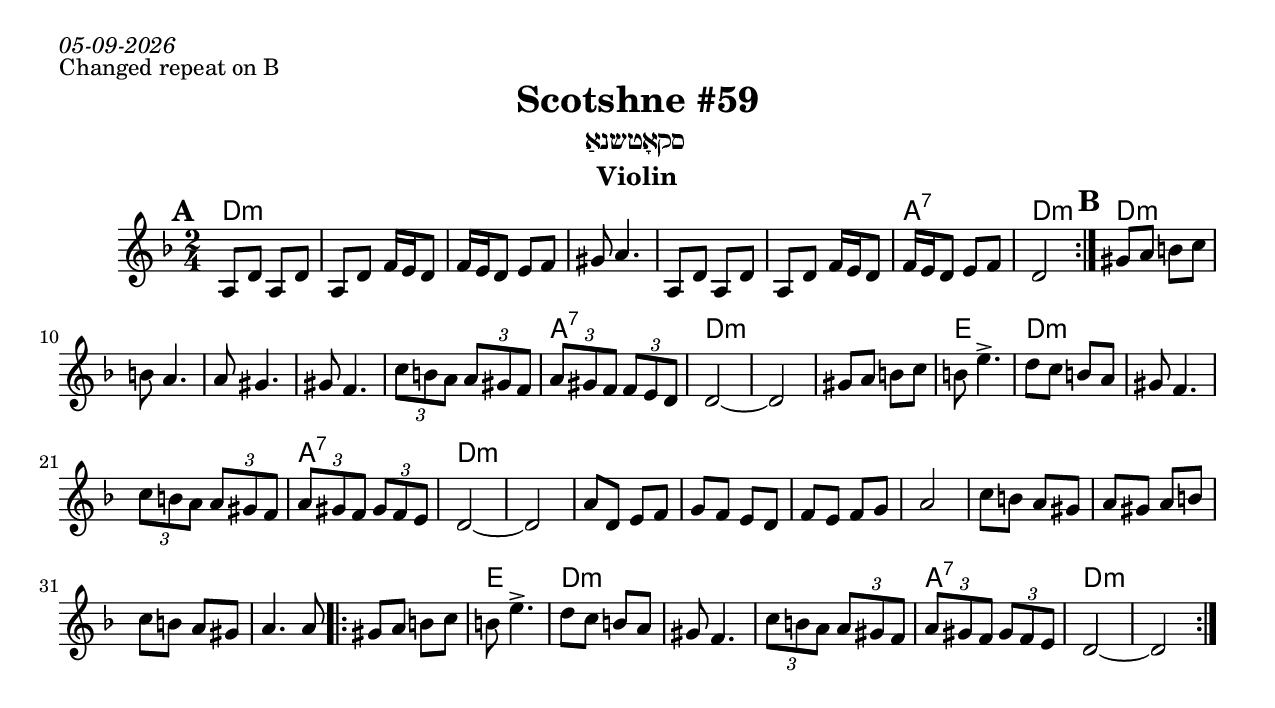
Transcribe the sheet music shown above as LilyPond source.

\version "2.18.0"
\include "english.ly"
\paper{
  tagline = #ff
  print-all-headers = ##t
  #(set-paper-size "letter")
}
date = #(strftime "%d-%m-%Y" (localtime (current-time)))

\markup{ \italic{ \date }  }

\markup{ Changed repeat on B }

global = {
  \clef treble
  \key d \minor
  \time 2/4
  \set Score.markFormatter = #format-mark-box-alphabet
}

%#################################### Melody ########################
%melody =  \transpose c d \relative c' {  %transpose for clarinet
melody = \relative c' {
  \global
  %\partial 16*3 a16 d f   %lead in notes

  \repeat volta 2{
   \mark \default
   a8 d a d
   a8 d f16 e d8
   f16 e d8 e f
   gs8 a4.

   a,8 d a d
   a8 d f16 e d8
   f16 e d8 e f
   d2
  }


   \mark \default
   gs8 a b c
   b8 a4.
   a8 gs4.
   gs8 f4.

  \tuplet 3/2{ c'8 b a} \tuplet 3/2{a gs f }
  \tuplet 3/2{ a8 gs f} \tuplet 3/2{f e d}
   d2~
   d2

   gs8 a b c
   b8 e4.->
   d8 c b a
   gs8 f4.

   \tuplet 3/2{ c'8 b a} \tuplet 3/2{a gs f }
  \tuplet 3/2{ a8 gs f} \tuplet 3/2{gs f e}
   %c'8 b a gs
   %a8 gs f e
   d2~
   d2

   a'8 d, e f
   g8 f e d
   f8 e f g
   a2

   c8 b a gs
   a8 gs a b
   c8 b a gs
   a4. a8
\repeat volta 2{
   gs8 a b c
   b8 e4.->
   d8 c b a
   gs8 f4.

   \tuplet 3/2{ c'8 b a} \tuplet 3/2{a gs f }
   \tuplet 3/2{ a8 gs f} \tuplet 3/2{gs f e}
   %c'8 b a gs
   %a8 gs f e
   d2~
   d2
  }


}
%################################# Lyrics #####################
%\addlyrics{ \set stanza = #"1. " }
%################################# Chords #######################
harmonies = \chordmode {
  d2*6:m
  a2:7
  d2:m
  %b
  d2*5:m
  a2:7
  d2*3:m
  e2
  d2*3:m
  a2:7
  d2*11:m
  e2
  d2*3:m
  a2:7
  d2*2:m

}

\score {
  <<
    \new ChordNames {
      \set chordChanges = ##f
      \harmonies
    }
    \new Staff   \melody
  >>
  \header{
    title= "Scotshne #59"
    subtitle=" ‫סקאָטשנאַ‬"
    composer= ""
    instrument = "Violin"
    arranger= ""
  }
  \midi{\tempo 4 = 120}
  \layout{indent = 1.0\cm}
}
